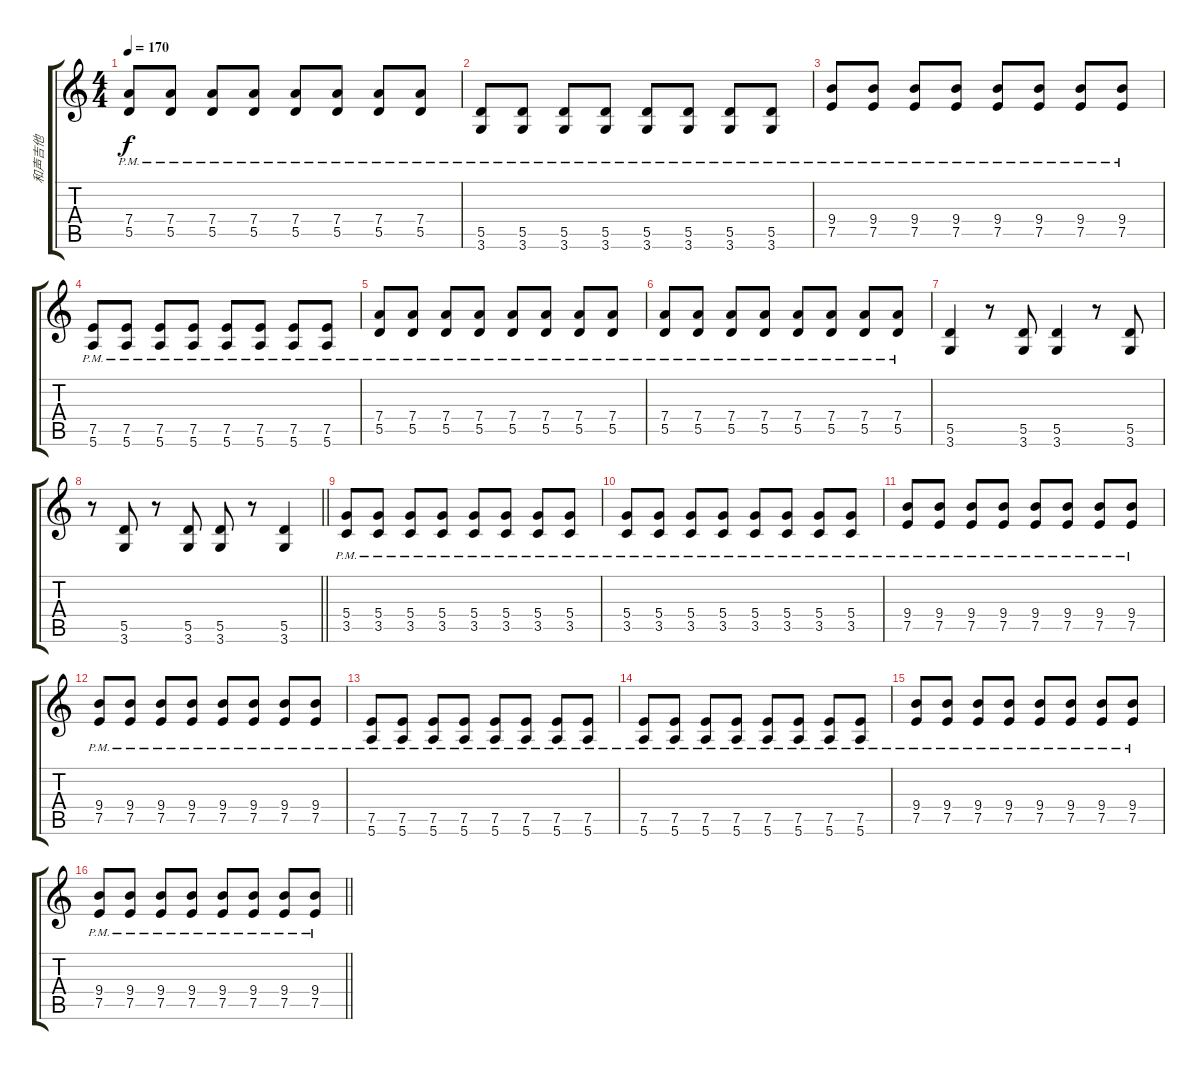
\track ("和声吉他" "和声吉他") {instrument overdrivenguitar}
\staff {score tabs}
\tuning (E4 B3 G3 D3 A2 E2) {hide}
\ts (4 4)
\tempo 170
\clef g2
\ks c
(7.4{pm} 5.5{pm}).8{dy f} (7.4{pm} 5.5{pm}).8 (7.4{pm} 5.5{pm}).8 (7.4{pm} 5.5{pm}).8 (7.4{pm} 5.5{pm}).8 (7.4{pm} 5.5{pm}).8 (7.4{pm} 5.5{pm}).8 (7.4{pm} 5.5{pm}).8 |
(5.5{pm} 3.6{pm}).8 (5.5{pm} 3.6{pm}).8 (5.5{pm} 3.6{pm}).8 (5.5{pm} 3.6{pm}).8 (5.5{pm} 3.6{pm}).8 (5.5{pm} 3.6{pm}).8 (5.5{pm} 3.6{pm}).8 (5.5{pm} 3.6{pm}).8 |
(9.4{pm} 7.5{pm}).8 (9.4{pm} 7.5{pm}).8 (9.4{pm} 7.5{pm}).8 (9.4{pm} 7.5{pm}).8 (9.4{pm} 7.5{pm}).8 (9.4{pm} 7.5{pm}).8 (9.4{pm} 7.5{pm}).8 (9.4{pm} 7.5{pm}).8 |
(7.5{pm} 5.6{pm}).8 (7.5{pm} 5.6{pm}).8 (7.5{pm} 5.6{pm}).8 (7.5{pm} 5.6{pm}).8 (7.5{pm} 5.6{pm}).8 (7.5{pm} 5.6{pm}).8 (7.5{pm} 5.6{pm}).8 (7.5{pm} 5.6{pm}).8 |
(7.4{pm} 5.5{pm}).8 (7.4{pm} 5.5{pm}).8 (7.4{pm} 5.5{pm}).8 (7.4{pm} 5.5{pm}).8 (7.4{pm} 5.5{pm}).8 (7.4{pm} 5.5{pm}).8 (7.4{pm} 5.5{pm}).8 (7.4{pm} 5.5{pm}).8 |
(7.4{pm} 5.5{pm}).8 (7.4{pm} 5.5{pm}).8 (7.4{pm} 5.5{pm}).8 (7.4{pm} 5.5{pm}).8 (7.4{pm} 5.5{pm}).8 (7.4{pm} 5.5{pm}).8 (7.4{pm} 5.5{pm}).8 (7.4{pm} 5.5{pm}).8 |
(5.5 3.6).4 r.8 (5.5 3.6).8 (5.5 3.6).4 r.8 (5.5 3.6).8 |
\barLineRight lightlight
r.8 (5.5 3.6).8 r.8 (5.5 3.6).8 (5.5 3.6).8 r.8 (5.5 3.6).4 |
(5.4{pm} 3.5{pm}).8 (5.4{pm} 3.5{pm}).8 (5.4{pm} 3.5{pm}).8 (5.4{pm} 3.5{pm}).8 (5.4{pm} 3.5{pm}).8 (5.4{pm} 3.5{pm}).8 (5.4{pm} 3.5{pm}).8 (5.4{pm} 3.5{pm}).8 |
(5.4{pm} 3.5{pm}).8 (5.4{pm} 3.5{pm}).8 (5.4{pm} 3.5{pm}).8 (5.4{pm} 3.5{pm}).8 (5.4{pm} 3.5{pm}).8 (5.4{pm} 3.5{pm}).8 (5.4{pm} 3.5{pm}).8 (5.4{pm} 3.5{pm}).8 |
(9.4{pm} 7.5{pm}).8 (9.4{pm} 7.5{pm}).8 (9.4{pm} 7.5{pm}).8 (9.4{pm} 7.5{pm}).8 (9.4{pm} 7.5{pm}).8 (9.4{pm} 7.5{pm}).8 (9.4{pm} 7.5{pm}).8 (9.4{pm} 7.5{pm}).8 |
(9.4{pm} 7.5{pm}).8 (9.4{pm} 7.5{pm}).8 (9.4{pm} 7.5{pm}).8 (9.4{pm} 7.5{pm}).8 (9.4{pm} 7.5{pm}).8 (9.4{pm} 7.5{pm}).8 (9.4{pm} 7.5{pm}).8 (9.4{pm} 7.5{pm}).8 |
(7.5{pm} 5.6{pm}).8 (7.5{pm} 5.6{pm}).8 (7.5{pm} 5.6{pm}).8 (7.5{pm} 5.6{pm}).8 (7.5{pm} 5.6{pm}).8 (7.5{pm} 5.6{pm}).8 (7.5{pm} 5.6{pm}).8 (7.5{pm} 5.6{pm}).8 |
(7.5{pm} 5.6{pm}).8 (7.5{pm} 5.6{pm}).8 (7.5{pm} 5.6{pm}).8 (7.5{pm} 5.6{pm}).8 (7.5{pm} 5.6{pm}).8 (7.5{pm} 5.6{pm}).8 (7.5{pm} 5.6{pm}).8 (7.5{pm} 5.6{pm}).8 |
(9.4{pm} 7.5{pm}).8 (9.4{pm} 7.5{pm}).8 (9.4{pm} 7.5{pm}).8 (9.4{pm} 7.5{pm}).8 (9.4{pm} 7.5{pm}).8 (9.4{pm} 7.5{pm}).8 (9.4{pm} 7.5{pm}).8 (9.4{pm} 7.5{pm}).8 |
\barLineRight lightlight
(9.4{pm} 7.5{pm}).8 (9.4{pm} 7.5{pm}).8 (9.4{pm} 7.5{pm}).8 (9.4{pm} 7.5{pm}).8 (9.4{pm} 7.5{pm}).8 (9.4{pm} 7.5{pm}).8 (9.4{pm} 7.5{pm}).8 (9.4{pm} 7.5{pm}).8
